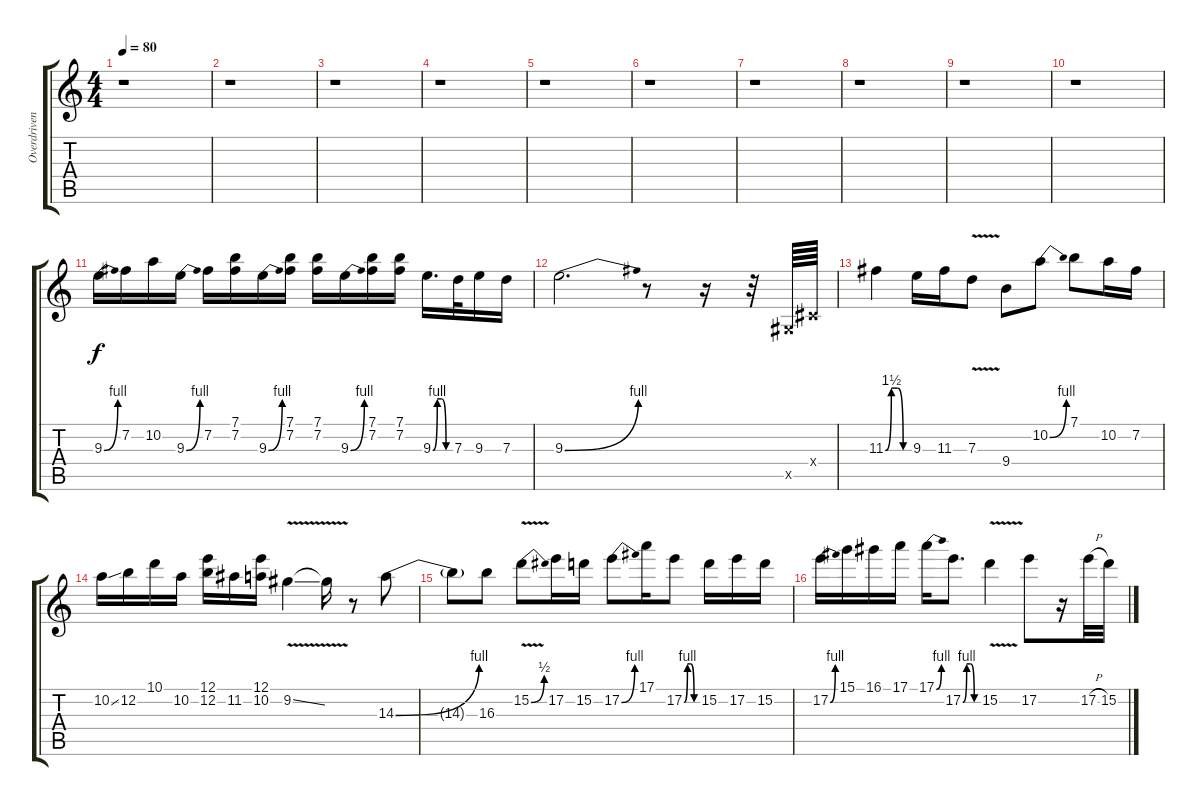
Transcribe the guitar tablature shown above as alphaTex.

\track ("Overdriven Guitar" "Overdriven") {instrument overdrivenguitar}
\staff {score tabs}
\tuning (E4 B3 G3 D3 A2 E2) {hide}
\ts (4 4)
\tempo 80
\clef g2
\ks c
r.1{dy f} |
r.1 |
r.1 |
r.1 |
r.1 |
r.1 |
r.1 |
r.1 |
r.1 |
r.1 |
9.3{be (bend 0 0 60 4)}.16 7.2.16 10.2.16 9.3{be (bend 0 0 60 4)}.16 7.2.16 (7.1 7.2).16 9.3{be (bend 0 0 60 4)}.16 (7.1 7.2).16 (7.1 7.2).16 9.3{be (bend 0 0 60 4)}.16 (7.1 7.2).16 (7.1 7.2).16 9.3{be (custom 0 0 15 4 30 4 45 0 60 0)}.16{d} 7.3.32 9.3.16 7.3.16 |
9.3{be (bend 0 0 60 4)}.2{d} r.8 r.16 r.32 -1.5{x}.64 -1.4{x}.64 |
11.3{be (custom 0 0 15 6 30 6 45 0 60 0)}.4 9.3.16 11.3.16 7.3{v}.8 9.4.8 10.2{be (bend 0 0 60 4)}.8 7.1.8 10.2.16 7.2.16 |
10.2{ss}.16 12.2.16 10.1.16 10.2.16 (12.1 12.2).16 11.2.16 (12.1 10.2).16 9.2{v ss}.4 9.2{t}.16 r.8 14.3{be (bend 0 0 60 4)}.8 |
14.3{t}.8 16.3.8 15.2{be (bend 0 0 60 2) v}.8 17.2.16 15.2.16 17.2{be (bend 0 0 60 4)}.8 17.1.16 17.2{be (custom 0 0 15 4 30 4 45 0 60 0)}.8 15.2.16 17.2.16 15.2.16 |
17.2{be (bend 0 0 60 4)}.16 15.1.16 16.1.16 17.1.16 17.1{be (bend 0 0 60 4)}.16 17.2{be (custom 0 0 15 4 30 4 45 0 60 0)}.8{d} 15.2{v}.4 17.2.8 r.16 17.2{h}.32 15.2.32
